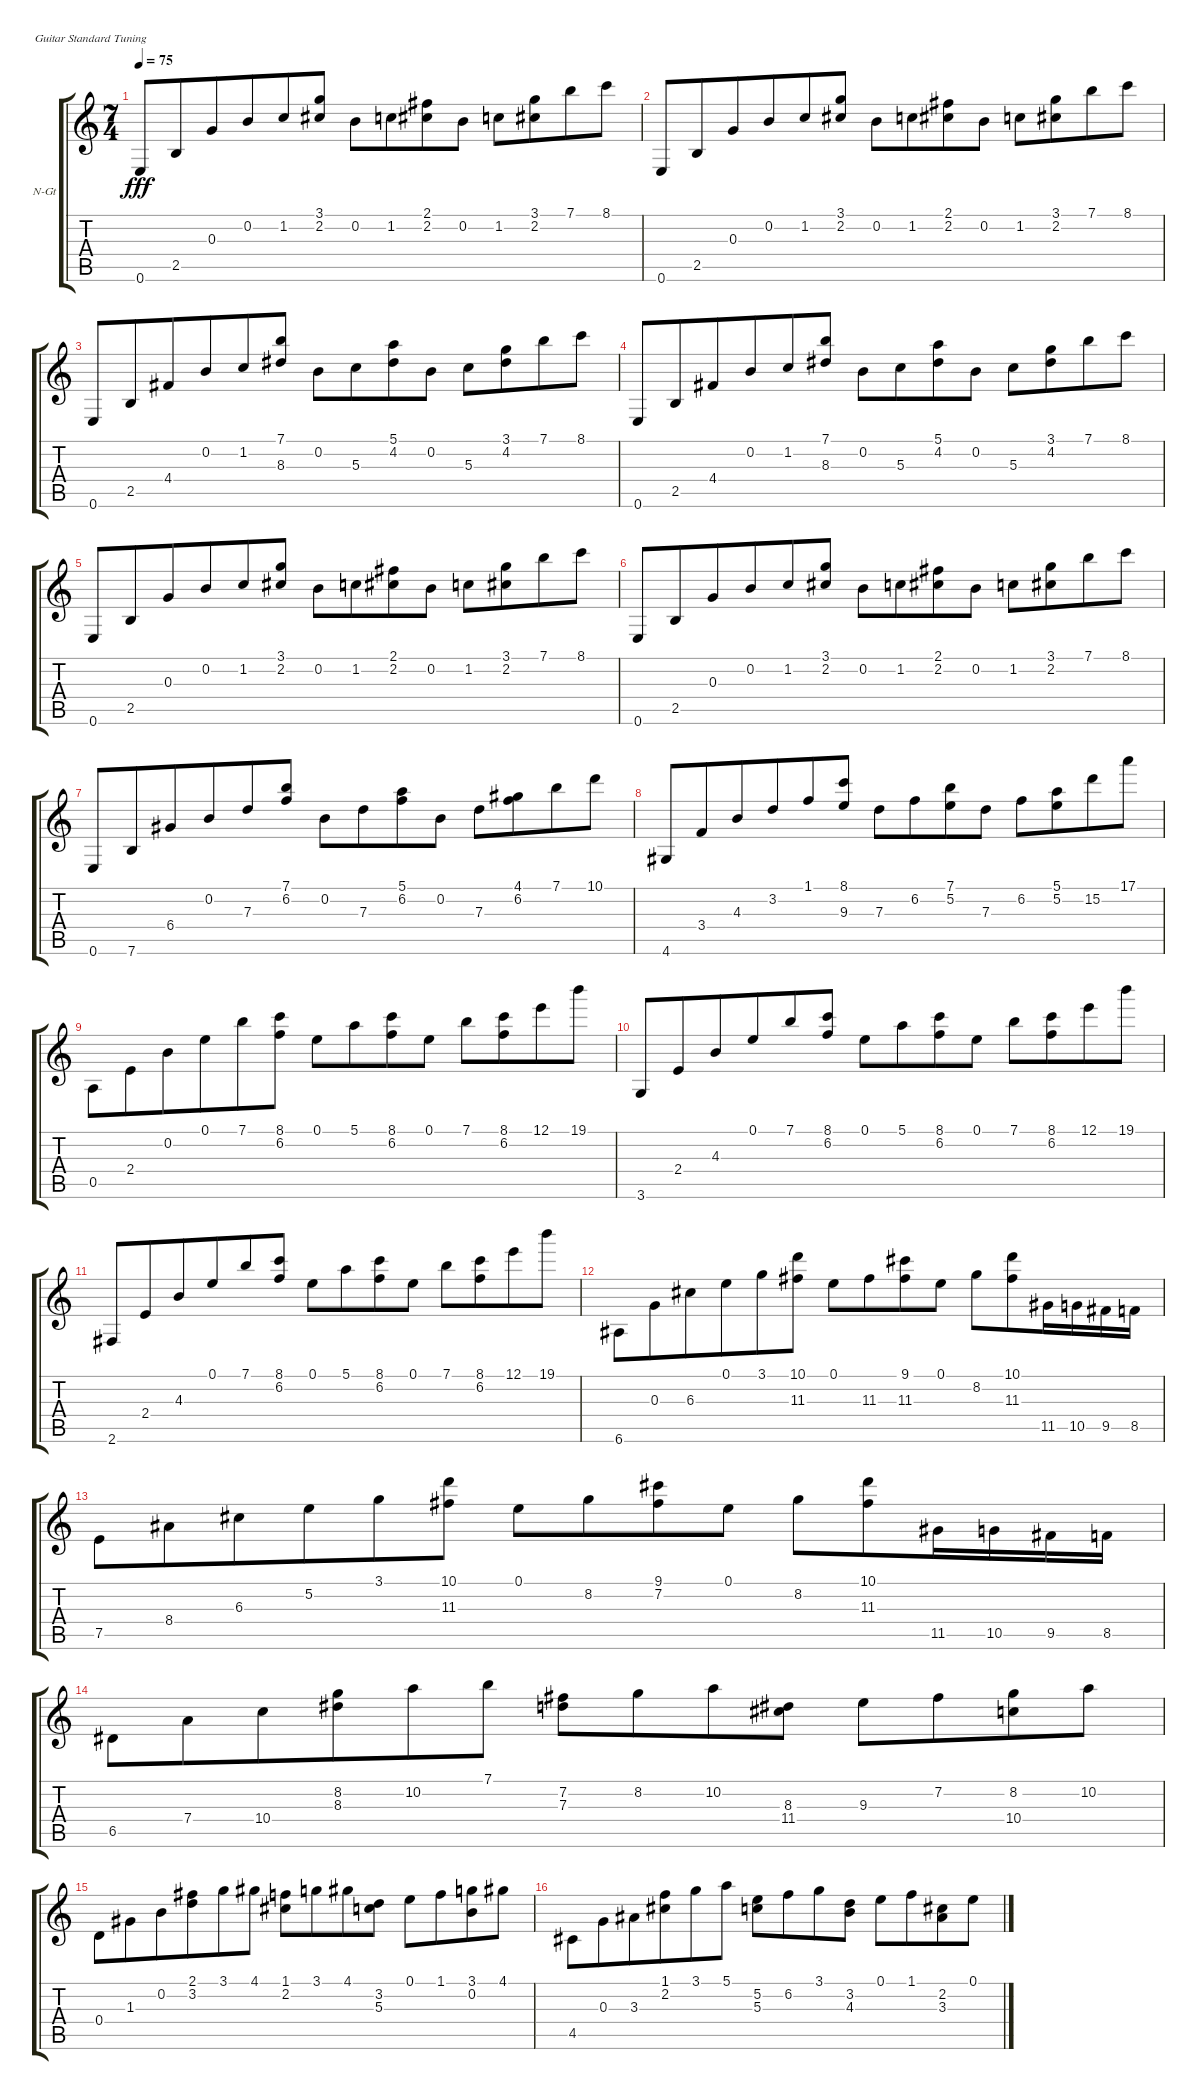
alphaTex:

\bracketExtendMode groupsimilarinstruments
\firstSystemTrackNameOrientation horizontal
\otherSystemsTrackNameOrientation horizontal
\track ("Piste 1-2" "N-Gt") {instrument acousticguitarnylon}
\staff {score tabs}
\tuning (E4 B3 G3 D3 A2 E2)
\ts (7 4)
\beaming (8 6 4 4)
\tempo 75
\clef g2
\ks c
0.6.8{dy fff instrument acousticguitarnylon} 2.5.8 0.3.8 0.2.8 1.2.8 (3.1 2.2).8 0.2.8 1.2.8 (2.1 2.2).8 0.2.8 1.2.8 (3.1 2.2).8 7.1.8 8.1.8 |
0.6.8 2.5.8 0.3.8 0.2.8 1.2.8 (3.1 2.2).8 0.2.8 1.2.8 (2.1 2.2).8 0.2.8 1.2.8 (3.1 2.2).8 7.1.8 8.1.8 |
0.6.8 2.5.8 4.4.8 0.2.8 1.2.8 (7.1 8.3).8 0.2.8 5.3.8 (5.1 4.2).8 0.2.8 5.3.8 (3.1 4.2).8 7.1.8 8.1.8 |
0.6.8 2.5.8 4.4.8 0.2.8 1.2.8 (7.1 8.3).8 0.2.8 5.3.8 (5.1 4.2).8 0.2.8 5.3.8 (3.1 4.2).8 7.1.8 8.1.8 |
0.6.8 2.5.8 0.3.8 0.2.8 1.2.8 (3.1 2.2).8 0.2.8 1.2.8 (2.1 2.2).8 0.2.8 1.2.8 (3.1 2.2).8 7.1.8 8.1.8 |
0.6.8 2.5.8 0.3.8 0.2.8 1.2.8 (3.1 2.2).8 0.2.8 1.2.8 (2.1 2.2).8 0.2.8 1.2.8 (3.1 2.2).8 7.1.8 8.1.8 |
0.6.8 7.6.8 6.4.8 0.2.8 7.3.8 (7.1 6.2).8 0.2.8 7.3.8 (5.1 6.2).8 0.2.8 7.3.8 (4.1 6.2).8 7.1.8 10.1.8 |
4.6.8 3.4.8 4.3.8 3.2.8 1.1.8 (8.1 9.3).8 7.3.8 6.2.8 (7.1 5.2).8 7.3.8 6.2.8 (5.1 5.2).8 15.2.8 17.1.8 |
0.5.8 2.4.8 0.2.8 0.1.8 7.1.8 (8.1 6.2).8 0.1.8 5.1.8 (8.1 6.2).8 0.1.8 7.1.8 (8.1 6.2).8 12.1.8 19.1.8 |
3.6.8 2.4.8 4.3.8 0.1.8 7.1.8 (8.1 6.2).8 0.1.8 5.1.8 (8.1 6.2).8 0.1.8 7.1.8 (8.1 6.2).8 12.1.8 19.1.8 |
2.6.8 2.4.8 4.3.8 0.1.8 7.1.8 (8.1 6.2).8 0.1.8 5.1.8 (8.1 6.2).8 0.1.8 7.1.8 (8.1 6.2).8 12.1.8 19.1.8 |
6.6.8 0.3.8 6.3.8 0.1.8 3.1.8 (10.1 11.3).8 0.1.8 11.3.8 (9.1 11.3).8 0.1.8 8.2.8 (10.1 11.3).8 11.5.16 10.5.16 9.5.16 8.5.16 |
7.5.8 8.4.8 6.3.8 5.2.8 3.1.8 (10.1 11.3).8 0.1.8 8.2.8 (9.1 7.2).8 0.1.8 8.2.8 (10.1 11.3).8 11.5.16 10.5.16 9.5.16 8.5.16 |
6.5.8 7.4.8 10.4.8 (8.2 8.3).8 10.2.8 7.1.8 (7.2 7.3).8 8.2.8 10.2.8 (8.3 11.4).8 9.3.8 7.2.8 (8.2 10.4).8 10.2.8 |
0.4.8 1.3.8 0.2.8 (2.1 3.2).8 3.1.8 4.1.8 (1.1 2.2).8 3.1.8 4.1.8 (3.2 5.3).8 0.1.8 1.1.8 (3.1 0.2).8 4.1.8 |
4.5.8 0.3.8 3.3.8 (1.1 2.2).8 3.1.8 5.1.8 (5.2 5.3).8 6.2.8 3.1.8 (3.2 4.3).8 0.1.8 1.1.8 (2.2 3.3).8 0.1.8
